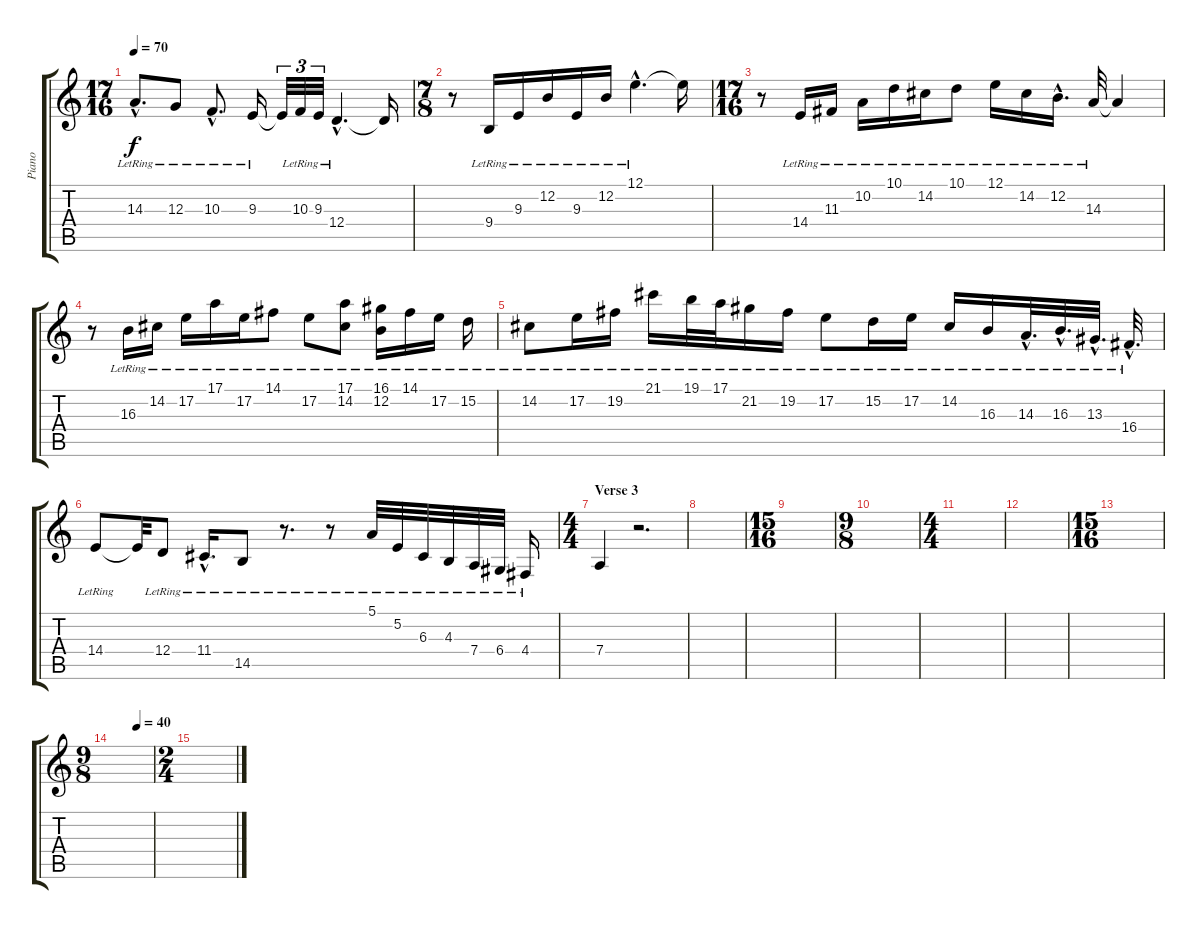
\track ("Piano" "Piano") {instrument brightacousticpiano}
\staff {score tabs}
\tuning (E4 B3 G3 D3 A2 E2) {hide}
\ts (17 16)
\tempo 70
\clef g2
\ks c
14.3{hac lr}.8{d dy f} 12.3{lr}.8 10.3{hac lr}.8{d} 9.3{lr}.16 9.3{t}.32{tu (3 2)} 10.3{lr}.32{tu (3 2)} 9.3{lr}.32{tu (3 2)} 12.4{hac lr}.4{d} 12.4{t}.16 |
\ts (7 8)
r.8 9.4{lr}.16 9.3{lr}.16 12.2{lr}.16 9.3{lr}.16 12.2{lr}.16 12.1{hac lr}.4{d} 12.1{t}.16 |
\ts (17 16)
r.8 14.4{lr}.16 11.3{lr}.16 10.2{lr}.16 10.1{lr}.16 14.2{lr}.16 10.1{lr}.8 12.1{lr}.16 14.2{lr}.16 12.2{hac lr}.16{d} 14.3{lr}.32 14.3{t}.4 |
r.8 16.3{lr}.16 14.2{lr}.16 17.2{lr}.16 17.1{lr}.16 17.2{lr}.16 14.1{lr}.8 17.2{lr}.8 (17.1{lr} 14.2{lr}).8 (16.1{lr} 12.2{lr}).16 14.1{lr}.16 17.2{lr}.16 15.2{lr}.16 |
14.2{lr}.8 17.2{lr}.16 19.2{lr}.16 21.1{lr}.16 19.1{lr}.32 17.1{lr}.32 21.2{lr}.16 19.2{lr}.16 17.2{lr}.8 15.2{lr}.16 17.2{lr}.16 14.2{lr}.16 16.3{lr}.16 14.3{hac lr}.32{d} 16.3{hac lr}.32{d} 13.3{hac lr}.32{d} 16.4{hac lr}.32{d} |
14.4{lr}.8 14.4{t}.32 12.4{lr}.8 11.4{hac lr}.16{d} 14.5{lr}.8 r.8{d} r.8 5.1{lr}.32 5.2{lr}.32 6.3{lr}.32 4.3{lr}.32 7.4{lr}.32 6.4{lr}.32 4.4{lr}.16 |
\ts (4 4)
\section ("" "Verse 3")
7.4.4 r.2{d} |
|
\ts (15 16)
|
\ts (9 8)
|
\ts (4 4)
|
|
\ts (15 16)
|
\ts (9 8)
\tempo (40 0.6111111111111112)
|
\ts (2 4)
